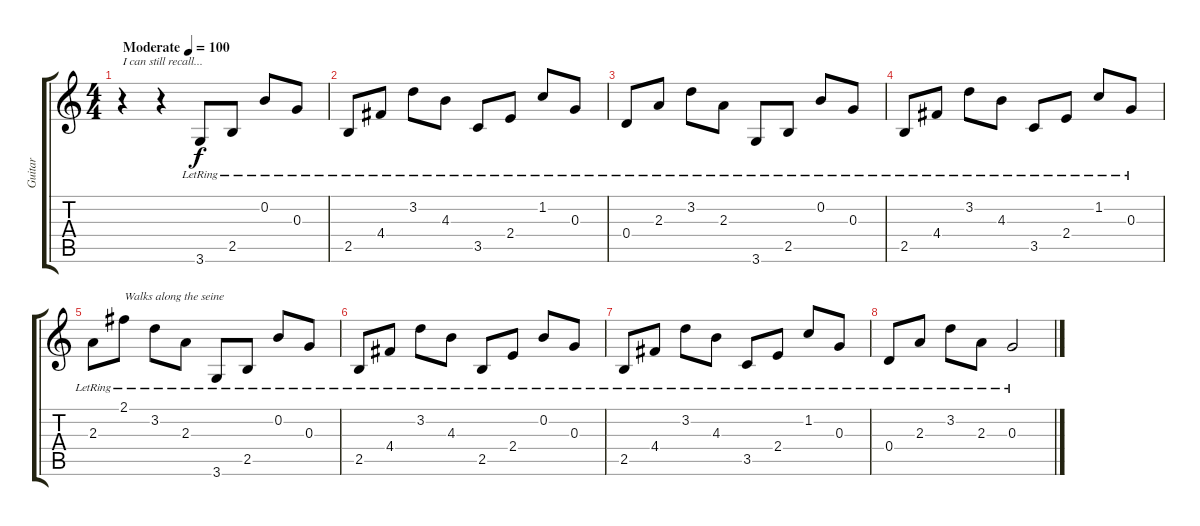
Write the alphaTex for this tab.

\track ("Guitar" "Guitar") {instrument acousticguitarsteel}
\staff {score tabs}
\tuning (E4 B3 G3 D3 A2 E2) {hide}
\ts (4 4)
\tempo (100 "Moderate")
\clef g2
\ks c
r.4{txt "I can still recall..." dy f instrument acousticguitarsteel} r.4 3.6{lr}.8 2.5{lr}.8 0.2{lr}.8 0.3{lr}.8 |
2.5{lr}.8 4.4{lr}.8 3.2{lr}.8 4.3{lr}.8 3.5{lr}.8 2.4{lr}.8 1.2{lr}.8 0.3{lr}.8 |
0.4{lr}.8 2.3{lr}.8 3.2{lr}.8 2.3{lr}.8 3.6{lr}.8 2.5{lr}.8 0.2{lr}.8 0.3{lr}.8 |
2.5{lr}.8 4.4{lr}.8 3.2{lr}.8 4.3{lr}.8 3.5{lr}.8 2.4{lr}.8 1.2{lr}.8 0.3{lr}.8 |
2.3{lr}.8 2.1{lr}.8{txt "Walks along the seine"} 3.2{lr}.8 2.3{lr}.8 3.6{lr}.8 2.5{lr}.8 0.2{lr}.8 0.3{lr}.8 |
2.5{lr}.8 4.4{lr}.8 3.2{lr}.8 4.3{lr}.8 2.5{lr}.8 2.4{lr}.8 0.2{lr}.8 0.3{lr}.8 |
2.5{lr}.8 4.4{lr}.8 3.2{lr}.8 4.3{lr}.8 3.5{lr}.8 2.4{lr}.8 1.2{lr}.8 0.3{lr}.8 |
0.4{lr}.8 2.3{lr}.8 3.2{lr}.8 2.3{lr}.8 0.3{lr}.2
